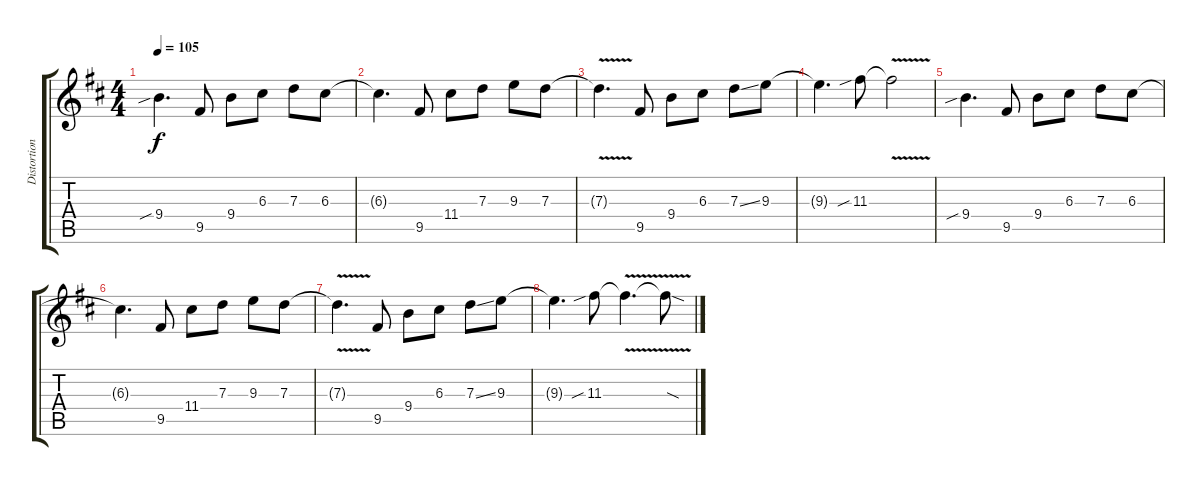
\track ("Distortion Lead 1" "Distortion") {instrument overdrivenguitar}
\staff {score tabs}
\tuning (E4 B3 G3 D3 A2 E2) {hide}
\ts (4 4)
\tempo 105
\clef g2
\ks d
9.4{sib}.4{d dy f volume 10} 9.5.8 9.4.8 6.3.8 7.3.8 6.3.8 |
6.3{t}.4{d} 9.5.8 11.4.8 7.3.8 9.3.8 7.3.8 |
7.3{v t}.4{d} 9.5.8 9.4.8 6.3.8 7.3{ss}.8 9.3.8 |
9.3{t}.4{d} 11.3{sib}.8 11.3{v t}.2 |
9.4{sib}.4{d} 9.5.8 9.4.8 6.3.8 7.3.8 6.3.8 |
6.3{t}.4{d} 9.5.8 11.4.8 7.3.8 9.3.8 7.3.8 |
7.3{v t}.4{d} 9.5.8 9.4.8 6.3.8 7.3{ss}.8 9.3.8 |
9.3{t}.4{d} 11.3{sib}.8 11.3{v t}.4{d} 11.3{sod t}.8
